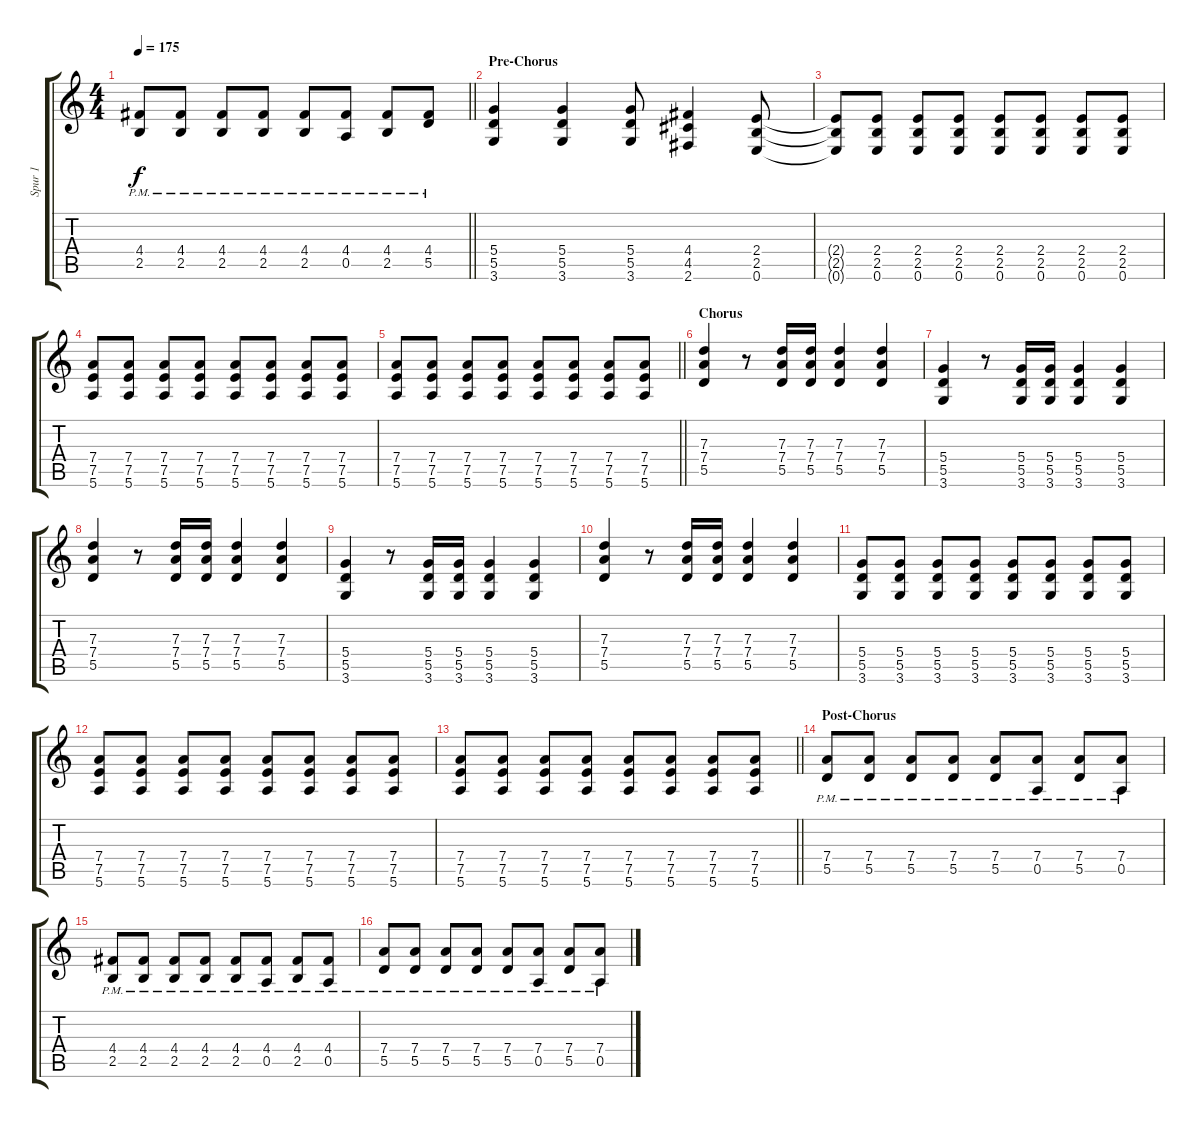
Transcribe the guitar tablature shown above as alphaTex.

\track ("Spur 1" "Spur 1") {instrument distortionguitar}
\staff {score tabs}
\tuning (E4 B3 G3 D3 A2 E2) {hide}
\ts (4 4)
\tempo 175
\clef g2
\barLineRight lightlight
\ks c
(4.4{pm} 2.5{pm}).8{dy f} (4.4{pm} 2.5{pm}).8 (4.4{pm} 2.5{pm}).8 (4.4{pm} 2.5{pm}).8 (4.4{pm} 2.5{pm}).8 (4.4{pm} 0.5{pm}).8 (4.4{pm} 2.5{pm}).8 (4.4{pm} 5.5{pm}).8 |
\section ("" "Pre-Chorus")
(5.4 5.5 3.6).4 (5.4 5.5 3.6).4 (5.4 5.5 3.6).8 (4.4 4.5 2.6).4 (2.4 2.5 0.6).8 |
(2.4{t} 2.5{t} 0.6{t}).8 (2.4 2.5 0.6).8 (2.4 2.5 0.6).8 (2.4 2.5 0.6).8 (2.4 2.5 0.6).8 (2.4 2.5 0.6).8 (2.4 2.5 0.6).8 (2.4 2.5 0.6).8 |
(7.4 7.5 5.6).8 (7.4 7.5 5.6).8 (7.4 7.5 5.6).8 (7.4 7.5 5.6).8 (7.4 7.5 5.6).8 (7.4 7.5 5.6).8 (7.4 7.5 5.6).8 (7.4 7.5 5.6).8 |
\barLineRight lightlight
(7.4 7.5 5.6).8 (7.4 7.5 5.6).8 (7.4 7.5 5.6).8 (7.4 7.5 5.6).8 (7.4 7.5 5.6).8 (7.4 7.5 5.6).8 (7.4 7.5 5.6).8 (7.4 7.5 5.6).8 |
\section ("" "Chorus")
(7.3 7.4 5.5).4 r.8 (7.3 7.4 5.5).16 (7.3 7.4 5.5).16 (7.3 7.4 5.5).4 (7.3 7.4 5.5).4 |
(5.4 5.5 3.6).4 r.8 (5.4 5.5 3.6).16 (5.4 5.5 3.6).16 (5.4 5.5 3.6).4 (5.4 5.5 3.6).4 |
(7.3 7.4 5.5).4 r.8 (7.3 7.4 5.5).16 (7.3 7.4 5.5).16 (7.3 7.4 5.5).4 (7.3 7.4 5.5).4 |
(5.4 5.5 3.6).4 r.8 (5.4 5.5 3.6).16 (5.4 5.5 3.6).16 (5.4 5.5 3.6).4 (5.4 5.5 3.6).4 |
(7.3 7.4 5.5).4 r.8 (7.3 7.4 5.5).16 (7.3 7.4 5.5).16 (7.3 7.4 5.5).4 (7.3 7.4 5.5).4 |
(5.4 5.5 3.6).8 (5.4 5.5 3.6).8 (5.4 5.5 3.6).8 (5.4 5.5 3.6).8 (5.4 5.5 3.6).8 (5.4 5.5 3.6).8 (5.4 5.5 3.6).8 (5.4 5.5 3.6).8 |
(7.4 7.5 5.6).8 (7.4 7.5 5.6).8 (7.4 7.5 5.6).8 (7.4 7.5 5.6).8 (7.4 7.5 5.6).8 (7.4 7.5 5.6).8 (7.4 7.5 5.6).8 (7.4 7.5 5.6).8 |
\barLineRight lightlight
(7.4 7.5 5.6).8 (7.4 7.5 5.6).8 (7.4 7.5 5.6).8 (7.4 7.5 5.6).8 (7.4 7.5 5.6).8 (7.4 7.5 5.6).8 (7.4 7.5 5.6).8 (7.4 7.5 5.6).8 |
\section ("" "Post-Chorus")
(7.4{pm} 5.5{pm}).8 (7.4 5.5{pm}).8 (7.4{pm} 5.5{pm}).8 (7.4{pm} 5.5{pm}).8 (7.4{pm} 5.5{pm}).8 (7.4{pm} 0.5{pm}).8 (7.4{pm} 5.5{pm}).8 (7.4{pm} 0.5{pm}).8 |
(4.4{pm} 2.5{pm}).8 (4.4{pm} 2.5{pm}).8 (4.4{pm} 2.5{pm}).8 (4.4{pm} 2.5{pm}).8 (4.4{pm} 2.5{pm}).8 (4.4{pm} 0.5{pm}).8 (4.4{pm} 2.5{pm}).8 (4.4{pm} 0.5{pm}).8 |
(7.4{pm} 5.5{pm}).8 (7.4 5.5{pm}).8 (7.4{pm} 5.5{pm}).8 (7.4{pm} 5.5{pm}).8 (7.4{pm} 5.5{pm}).8 (7.4{pm} 0.5{pm}).8 (7.4{pm} 5.5{pm}).8 (7.4{pm} 0.5{pm}).8
